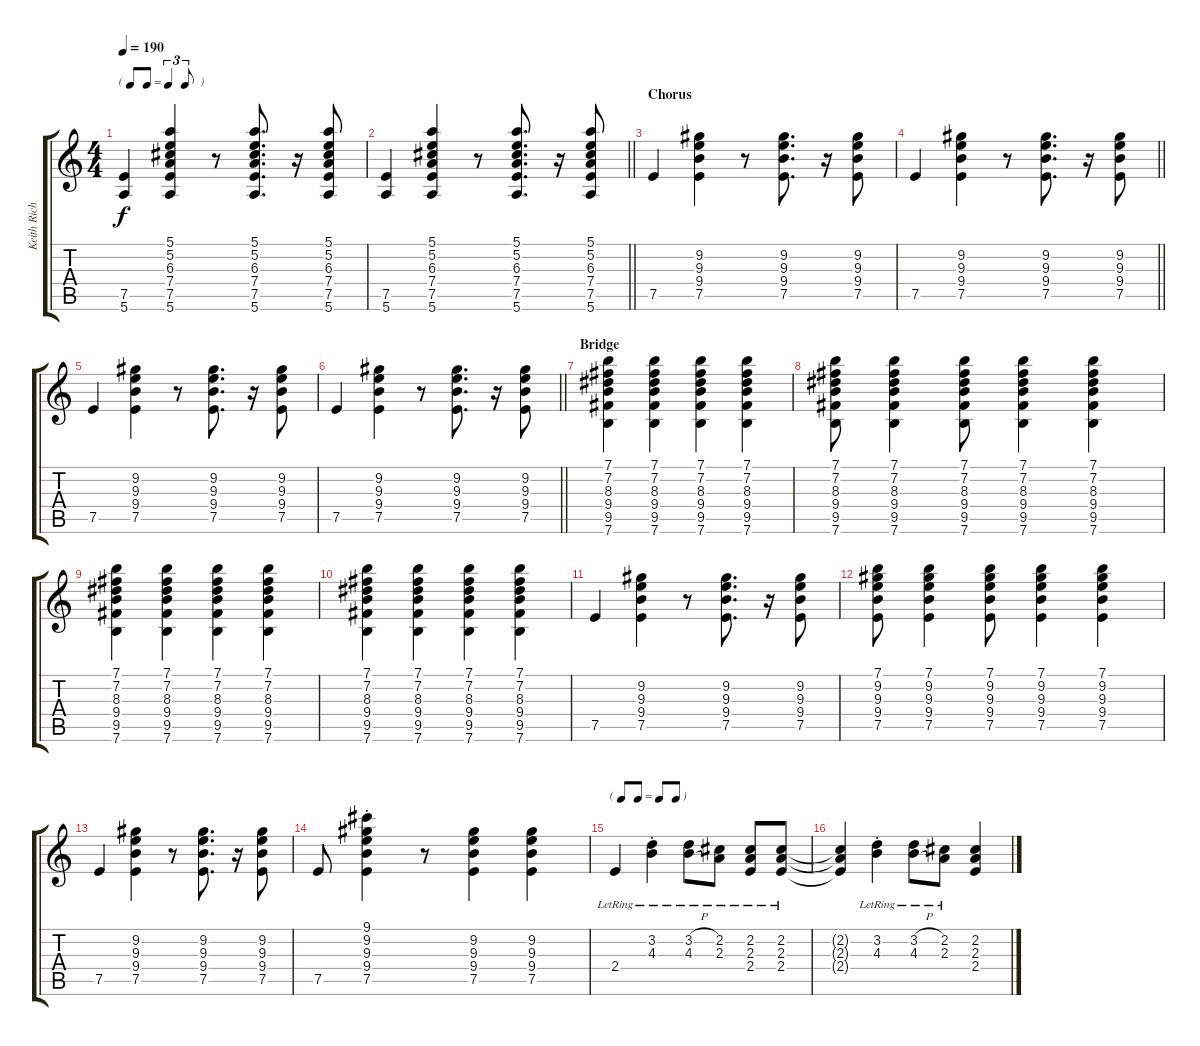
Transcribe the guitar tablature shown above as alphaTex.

\track ("Keith Richards" "Keith Rich") {instrument electricguitarjazz}
\staff {score tabs}
\tuning (E4 B3 G3 D3 A2 E2) {hide}
\ts (4 4)
\tf triplet8th
\tempo 190
\clef g2
\ks c
(7.5 5.6).4{dy f} (5.1 5.2 6.3 7.4 7.5 5.6).4 r.8 (5.1 5.2 6.3 7.4 7.5 5.6).8{d} r.16 (5.1 5.2 6.3 7.4 7.5 5.6).8 |
\barLineRight lightlight
(7.5 5.6).4 (5.1 5.2 6.3 7.4 7.5 5.6).4 r.8 (5.1 5.2 6.3 7.4 7.5 5.6).8{d} r.16 (5.1 5.2 6.3 7.4 7.5 5.6).8 |
\section ("" "Chorus")
7.5.4 (9.2 9.3 9.4 7.5).4 r.8 (9.2 9.3 9.4 7.5).8{d} r.16 (9.2 9.3 9.4 7.5).8 |
\barLineRight lightlight
7.5.4 (9.2 9.3 9.4 7.5).4 r.8 (9.2 9.3 9.4 7.5).8{d} r.16 (9.2 9.3 9.4 7.5).8 |
7.5.4 (9.2 9.3 9.4 7.5).4 r.8 (9.2 9.3 9.4 7.5).8{d} r.16 (9.2 9.3 9.4 7.5).8 |
\barLineRight lightlight
7.5.4 (9.2 9.3 9.4 7.5).4 r.8 (9.2 9.3 9.4 7.5).8{d} r.16 (9.2 9.3 9.4 7.5).8 |
\section ("" "Bridge")
(7.1 7.2 8.3 9.4 9.5 7.6).4 (7.1 7.2 8.3 9.4 9.5 7.6).4 (7.1 7.2 8.3 9.4 9.5 7.6).4 (7.1 7.2 8.3 9.4 9.5 7.6).4 |
(7.1 7.2 8.3 9.4 9.5 7.6).8 (7.1 7.2 8.3 9.4 9.5 7.6).4 (7.1 7.2 8.3 9.4 9.5 7.6).8 (7.1 7.2 8.3 9.4 9.5 7.6).4 (7.1 7.2 8.3 9.4 9.5 7.6).4 |
(7.1 7.2 8.3 9.4 9.5 7.6).4 (7.1 7.2 8.3 9.4 9.5 7.6).4 (7.1 7.2 8.3 9.4 9.5 7.6).4 (7.1 7.2 8.3 9.4 9.5 7.6).4 |
(7.1 7.2 8.3 9.4 9.5 7.6).4 (7.1 7.2 8.3 9.4 9.5 7.6).4 (7.1 7.2 8.3 9.4 9.5 7.6).4 (7.1 7.2 8.3 9.4 9.5 7.6).4 |
7.5.4 (9.2 9.3 9.4 7.5).4 r.8 (9.2 9.3 9.4 7.5).8{d} r.16 (9.2 9.3 9.4 7.5).8 |
(7.1 9.2 9.3 9.4 7.5).8 (7.1 9.2 9.3 9.4 7.5).4 (7.1 9.2 9.3 9.4 7.5).8 (7.1 9.2 9.3 9.4 7.5).4 (7.1 9.2 9.3 9.4 7.5).4 |
7.5.4 (9.2 9.3 9.4 7.5).4 r.8 (9.2 9.3 9.4 7.5).8{d} r.16 (9.2 9.3 9.4 7.5).8 |
7.5.8 (9.1{st} 9.2{st} 9.3{st} 9.4{st} 7.5{st}).4 r.8 (9.2 9.3 9.4 7.5).4 (9.2 9.3 9.4 7.5).4 |
\tf none
2.4{lr}.4 (3.2{st lr} 4.3{st lr}).4 (3.2{h lr} 4.3{h lr}).8 (2.2{lr} 2.3{lr}).8 (2.2{lr} 2.3{lr} 2.4{lr}).8 (2.2{lr} 2.3{lr} 2.4{lr}).8 |
(2.2{t} 2.3{t} 2.4{t}).4 (3.2{st lr} 4.3{st lr}).4 (3.2{h lr} 4.3{h lr}).8 (2.2{lr} 2.3{lr}).8 (2.2 2.3 2.4).4
